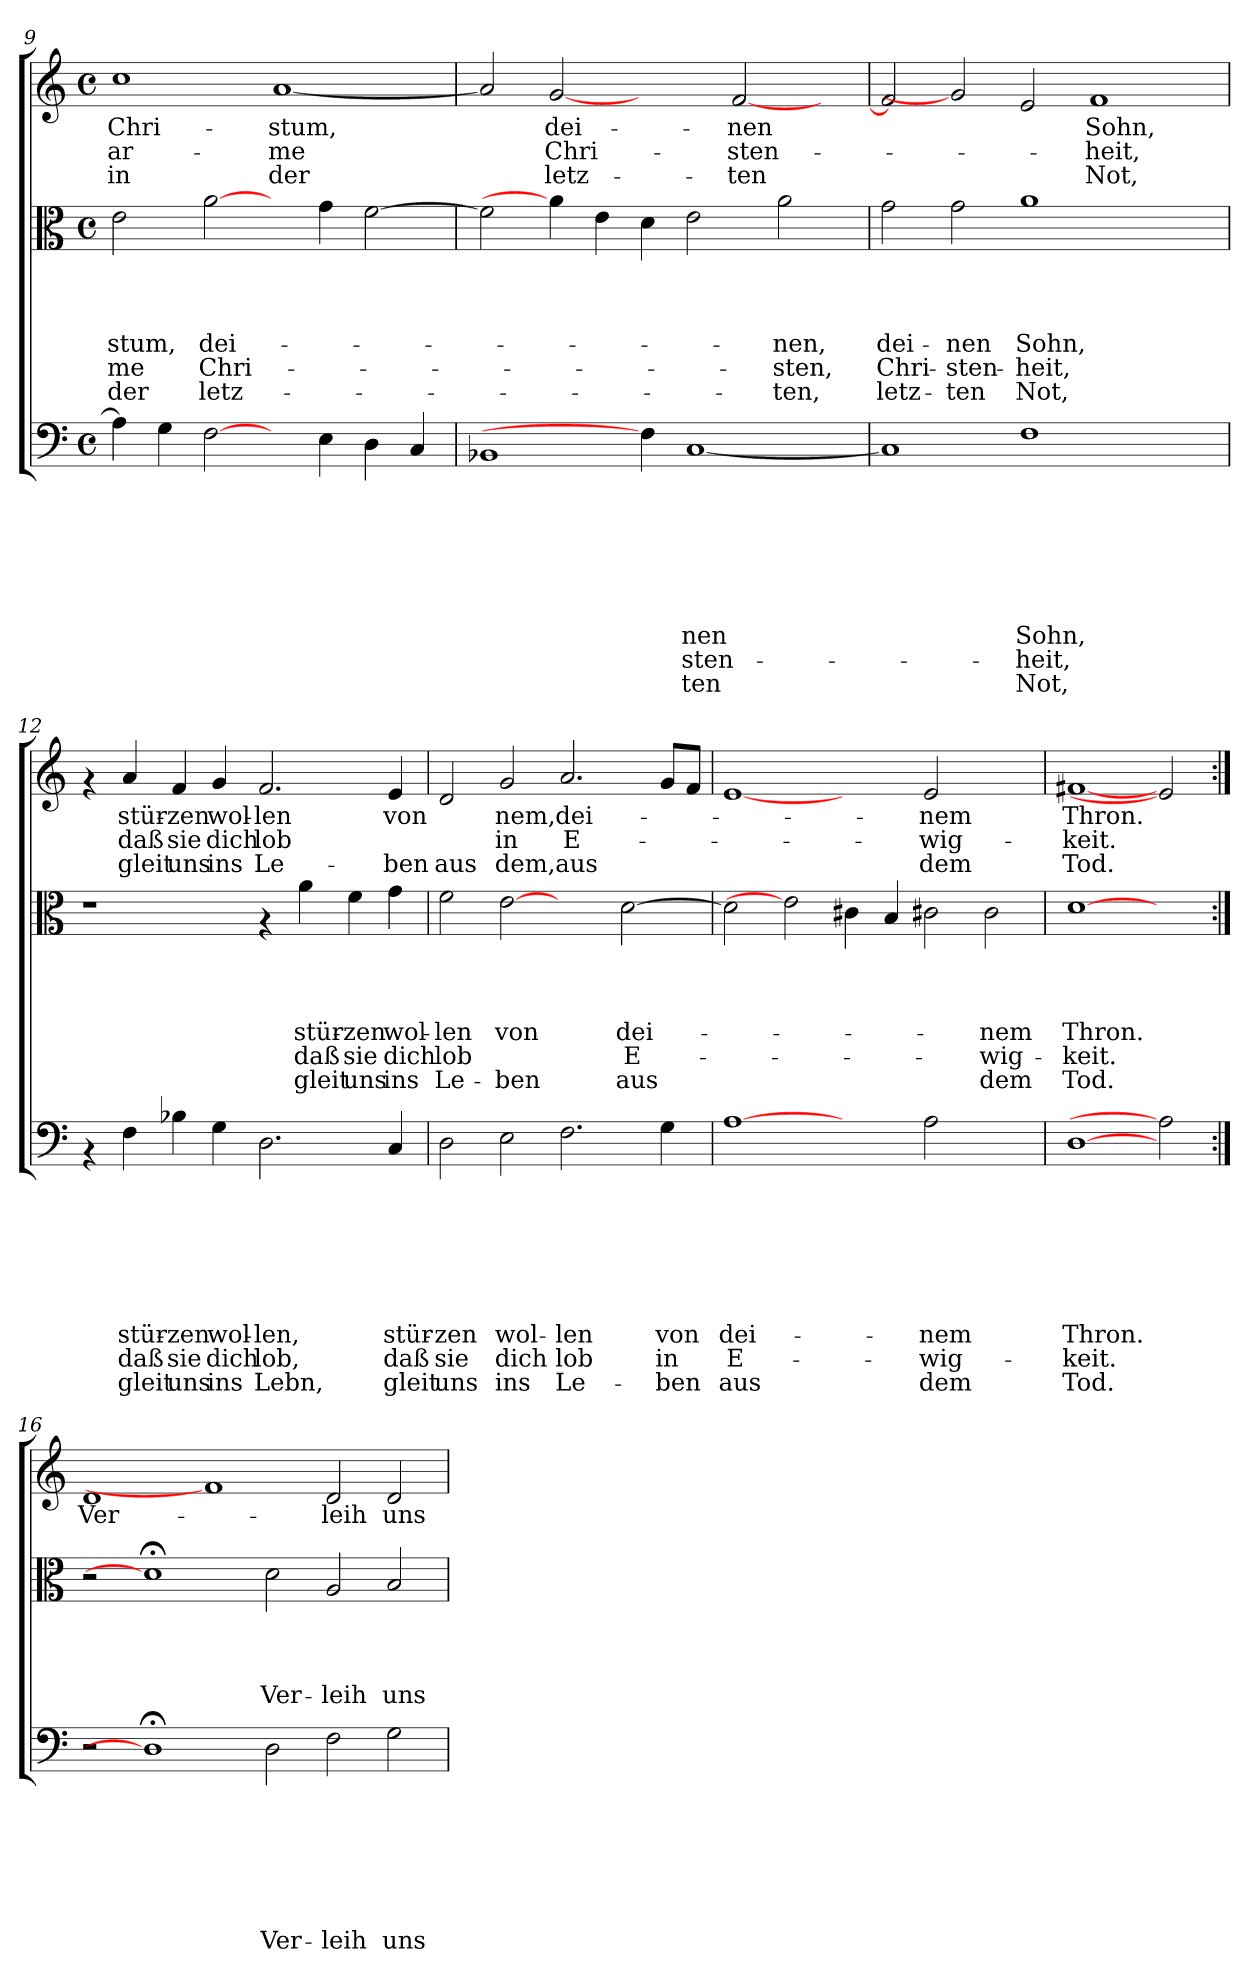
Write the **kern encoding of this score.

**kern	**text	**text	**text	**text	**text	**text	**text	**text	**text	**kern	**text	**text	**text	**text	**text	**text	**kern	**text	**text	**text
*part3	*part3	*part3	*part3	*part3	*part3	*part3	*part3	*part3	*part3	*part2	*part2	*part2	*part2	*part2	*part2	*part2	*part1	*part1	*part1	*part1
*staff3	*staff3	*staff3	*staff3	*staff3	*staff3	*staff3	*staff3	*staff3	*staff3	*staff2	*staff2	*staff2	*staff2	*staff2	*staff2	*staff2	*staff1	*staff1	*staff1	*staff1
!!LO:LB:g=z
*clefF4	*	*	*	*	*	*	*	*	*	*clefC3	*	*	*	*	*	*	*clefG2	*	*	*
*k[]	*	*	*	*	*	*	*	*	*	*k[]	*	*	*	*	*	*	*k[]	*	*	*
*C:	*	*	*	*	*	*	*	*	*	*C:	*	*	*	*	*	*	*C:	*	*	*
*M4/4	*	*	*	*	*	*	*	*	*	*M4/4	*	*	*	*	*	*	*M4/4	*	*	*
*met(c)	*	*	*	*	*	*	*	*	*	*met(c)	*	*	*	*	*	*	*met(c)	*	*	*
=9	=9	=9	=9	=9	=9	=9	=9	=9	=9	=9	=9	=9	=9	=9	=9	=9	=9	=9	=9	=9
!	!	!	!	!	!	!	!	!	!	!	!	!	!	!LO:LY:b:rj	!LO:LY:b:rj	!LO:LY:b:rj	!	!LO:LY:b:rj	!LO:LY:b:rj	!LO:LY:b:rj
4A\]	.	.	.	.	.	.	.	.	.	2e\	.	.	.	-stum,	-me	der	1cc	Chri-	ar-	in
4G\	.	.	.	.	.	.	.	.	.	.	.	.	.	.	.	.	.	.	.	.
!	!	!	!	!	!	!	!	!	!	!	!	!	!	!LO:LY:b:rj	!LO:LY:b:rj	!LO:LY:b:rj	!	!	!	!
[2F\	.	.	.	.	.	.	.	.	.	[2a\	.	.	.	dei-	Chri-	letz-	.	.	.	.
!	!	!	!	!	!	!	!	!	!	!	!	!	!	!	!	!	!	!LO:LY:b:rj	!LO:LY:b:rj	!LO:LY:b:rj
4ryy	.	.	.	.	.	.	.	.	.	4ryy	.	.	.	.	.	.	[<1a	-stum,	-me	der
4E\	.	.	.	.	.	.	.	.	.	4g\	.	.	.	.	.	.	.	.	.	.
4D\	.	.	.	.	.	.	.	.	.	[>2f\	.	.	.	.	.	.	.	.	.	.
4C/	.	.	.	.	.	.	.	.	.	.	.	.	.	.	.	.	.	.	.	.
=10	=10	=10	=10	=10	=10	=10	=10	=10	=10	=10	=10	=10	=10	=10	=10	=10	=10	=10	=10	=10
1BB-X	.	.	.	.	.	.	.	.	.	2f\]	.	.	.	.	.	.	2a/]	.	.	.
!	!	!	!	!	!	!	!	!	!	!	!	!	!	!	!	!	!	!LO:LY:b:rj	!LO:LY:b:rj	!LO:LY:b:rj
.	.	.	.	.	.	.	.	.	.	4a\]	.	.	.	.	.	.	[2g	dei-	Chri-	letz-
.	.	.	.	.	.	.	.	.	.	4e\	.	.	.	.	.	.	.	.	.	.
4F\]	.	.	.	.	.	.	.	.	.	4d\	.	.	.	.	.	.	2ryy	.	.	.
!	!	!	!	!	!	!	!LO:LY:b:rj	!LO:LY:b:rj	!LO:LY:b:rj	!	!	!	!	!	!	!	!	!	!	!
[<1C	.	.	.	.	.	.	-nen	-sten-	-ten	2e\	.	.	.	.	.	.	.	.	.	.
!	!	!	!	!	!	!	!	!	!	!	!	!	!	!	!	!	!	!LO:LY:b:rj	!LO:LY:b:rj	!LO:LY:b:rj
.	.	.	.	.	.	.	.	.	.	.	.	.	.	.	.	.	[<2f/	-nen	-sten-	-ten
!	!	!	!	!	!	!	!	!	!	!	!	!	!	!LO:LY:b:rj	!LO:LY:b:rj	!LO:LY:b:rj	!	!	!	!
.	.	.	.	.	.	.	.	.	.	2a\	.	.	.	-nen,	-sten,	-ten,	.	.	.	.
.	.	.	.	.	.	.	.	.	.	.	.	.	.	.	.	.	4ryy	.	.	.
=11	=11	=11	=11	=11	=11	=11	=11	=11	=11	=11	=11	=11	=11	=11	=11	=11	=11	=11	=11	=11
!	!	!	!	!	!	!	!	!	!	!	!	!	!	!LO:LY:b:rj	!LO:LY:b:rj	!LO:LY:b:rj	!	!	!	!
1C]	.	.	.	.	.	.	.	.	.	2g\	.	.	.	dei-	Chri-	letz-	2f/]	.	.	.
!	!	!	!	!	!	!	!	!	!	!	!	!	!	!LO:LY:b:rj	!LO:LY:b:rj	!LO:LY:b:rj	!	!	!	!
.	.	.	.	.	.	.	.	.	.	2g\	.	.	.	-nen	-sten-	-ten	2g]	.	.	.
!	!	!	!	!	!	!	!LO:LY:b:rj	!LO:LY:b:rj	!LO:LY:b:rj	!	!	!	!	!LO:LY:b:rj	!LO:LY:b:rj	!LO:LY:b:rj	!	!	!	!
1F	.	.	.	.	.	.	Sohn,	-heit,	Not,	1a	.	.	.	Sohn,	-heit,	Not,	2e/	.	.	.
!	!	!	!	!	!	!	!	!	!	!	!	!	!	!	!	!	!	!LO:LY:b:rj	!LO:LY:b:rj	!LO:LY:b:rj
.	.	.	.	.	.	.	.	.	.	.	.	.	.	.	.	.	1f	Sohn,	-heit,	Not,
2ryy	.	.	.	.	.	.	.	.	.	2ryy	.	.	.	.	.	.	.	.	.	.
=12	=12	=12	=12	=12	=12	=12	=12	=12	=12	=12	=12	=12	=12	=12	=12	=12	=12	=12	=12	=12
4rAA	.	.	.	.	.	.	.	.	.	1r	.	.	.	.	.	.	4rf	.	.	.
!	!	!	!	!	!	!	!LO:LY:b:rj	!LO:LY:b:rj	!LO:LY:b:rj	!	!	!	!	!	!	!	!	!LO:LY:b:rj	!LO:LY:b:rj	!LO:LY:b:rj
4F\	.	.	.	.	.	.	stür-	daß	gleit	.	.	.	.	.	.	.	4a/	stür-	daß	gleit
!	!	!	!	!	!	!	!LO:LY:b:rj	!LO:LY:b:rj	!LO:LY:b:rj	!	!	!	!	!	!	!	!	!LO:LY:b:rj	!LO:LY:b:rj	!LO:LY:b:rj
4B-X\	.	.	.	.	.	.	-zen	sie	uns	.	.	.	.	.	.	.	4f/	-zen	sie	uns
!	!	!	!	!	!	!	!LO:LY:b:rj	!LO:LY:b:rj	!LO:LY:b:rj	!	!	!	!	!	!	!	!	!LO:LY:b:rj	!LO:LY:b:rj	!LO:LY:b:rj
4G\	.	.	.	.	.	.	wol-	dich	ins	.	.	.	.	.	.	.	4g/	wol-	dich	ins
!	!	!	!	!	!	!	!LO:LY:b:rj	!LO:LY:b:rj	!LO:LY:b:rj	!	!	!	!	!	!	!	!	!LO:LY:b:rj	!LO:LY:b:rj	!LO:LY:b:rj
2.D\	.	.	.	.	.	.	-len,	lob,	Lebn,	4rG	.	.	.	.	.	.	2.f/	-len	lob	Le-
!	!	!	!	!	!	!	!	!	!	!	!	!	!	!LO:LY:b:rj	!LO:LY:b:rj	!LO:LY:b:rj	!	!	!	!
.	.	.	.	.	.	.	.	.	.	4a\	.	.	.	stür-	daß	gleit	.	.	.	.
!	!	!	!	!	!	!	!	!	!	!	!	!	!	!LO:LY:b:rj	!LO:LY:b:rj	!LO:LY:b:rj	!	!	!	!
.	.	.	.	.	.	.	.	.	.	4f\	.	.	.	-zen	sie	uns	.	.	.	.
!	!	!	!	!	!	!	!LO:LY:b:rj	!LO:LY:b:rj	!LO:LY:b:rj	!	!	!	!	!LO:LY:b:rj	!LO:LY:b:rj	!LO:LY:b:rj	!	!LO:LY:b:rj	!	!LO:LY:b:rj
4C/	.	.	.	.	.	.	stür-	daß	gleit	4g\	.	.	.	wol-	dich	ins	4e/	von	.	-ben
!!LO:PB:g=z
=13	=13	=13	=13	=13	=13	=13	=13	=13	=13	=13	=13	=13	=13	=13	=13	=13	=13	=13	=13	=13
!	!	!	!	!	!	!	!LO:LY:b:rj	!LO:LY:b:rj	!LO:LY:b:rj	!	!	!	!	!LO:LY:b:rj	!LO:LY:b:rj	!LO:LY:b:rj	!	!	!	!LO:LY:b:rj
2D\	.	.	.	.	.	.	-zen	sie	uns	2f\	.	.	.	-len	lob	Le-	2d/	.	.	aus
!	!	!	!	!	!	!	!LO:LY:b:rj	!LO:LY:b:rj	!LO:LY:b:rj	!	!	!	!	!LO:LY:b:rj	!	!LO:LY:b:rj	!	!LO:LY:b:rj	!LO:LY:b:rj	!LO:LY:b:rj
2E\	.	.	.	.	.	.	wol-	dich	ins	[2e	.	.	.	von	.	-ben	2g/	-nem,	in	dem,
!	!	!	!	!	!	!	!LO:LY:b:rj	!LO:LY:b:rj	!LO:LY:b:rj	!	!	!	!	!	!	!	!	!LO:LY:b:rj	!LO:LY:b:rj	!LO:LY:b:rj
2.F\	.	.	.	.	.	.	-len	lob	Le-	2ryy	.	.	.	.	.	.	2.a/	dei-	E-	aus
!	!	!	!	!	!	!	!	!	!	!	!	!	!	!LO:LY:b:rj	!LO:LY:b:rj	!LO:LY:b:rj	!	!	!	!
.	.	.	.	.	.	.	.	.	.	[>2d\	.	.	.	dei-	E-	aus	.	.	.	.
!	!	!	!	!	!	!	!LO:LY:b:rj	!LO:LY:b:rj	!LO:LY:b:rj	!	!	!	!	!	!	!	!	!	!	!
4G\	.	.	.	.	.	.	von	in	-ben	.	.	.	.	.	.	.	8g/L	.	.	.
.	.	.	.	.	.	.	.	.	.	.	.	.	.	.	.	.	8f/J	.	.	.
=14	=14	=14	=14	=14	=14	=14	=14	=14	=14	=14	=14	=14	=14	=14	=14	=14	=14	=14	=14	=14
!	!	!	!	!	!	!	!LO:LY:b:rj	!LO:LY:b:rj	!LO:LY:b:rj	!	!	!	!	!	!	!	!	!	!	!
[1A	.	.	.	.	.	.	dei-	E-	aus	2d\]	.	.	.	.	.	.	[1e	.	.	.
.	.	.	.	.	.	.	.	.	.	2e]	.	.	.	.	.	.	.	.	.	.
2ryy	.	.	.	.	.	.	.	.	.	4c#X\	.	.	.	.	.	.	2ryy	.	.	.
.	.	.	.	.	.	.	.	.	.	4B/	.	.	.	.	.	.	.	.	.	.
!	!	!	!	!	!	!	!LO:LY:b:rj	!LO:LY:b:rj	!LO:LY:b:rj	!	!	!	!	!	!	!	!	!LO:LY:b:rj	!LO:LY:b:rj	!LO:LY:b:rj
2A\	.	.	.	.	.	.	-nem	-wig-	dem	2c#X\	.	.	.	.	.	.	2e/	-nem	-wig-	dem
!	!	!	!	!	!	!	!	!	!	!	!	!	!	!LO:LY:b:rj	!LO:LY:b:rj	!LO:LY:b:rj	!	!	!	!
2ryy	.	.	.	.	.	.	.	.	.	2c#\	.	.	.	-nem	-wig-	dem	2ryy	.	.	.
=15	=15	=15	=15	=15	=15	=15	=15	=15	=15	=15	=15	=15	=15	=15	=15	=15	=15	=15	=15	=15
!	!	!	!	!	!	!	!LO:LY:b:rj	!LO:LY:b:rj	!LO:LY:b:rj	!	!	!	!	!LO:LY:b:rj	!LO:LY:b:rj	!LO:LY:b:rj	!	!LO:LY:b:rj	!LO:LY:b:rj	!LO:LY:b:rj
[1D	.	.	.	.	.	.	Thron.	-keit.	Tod.	[1d	.	.	.	Thron.	-keit.	Tod.	[1f#X	Thron.	-keit.	Tod.
2A]	.	.	.	.	.	.	.	.	.	2ryy	.	.	.	.	.	.	2e]	.	.	.
=16:|!	=16:|!	=16:|!	=16:|!	=16:|!	=16:|!	=16:|!	=16:|!	=16:|!	=16:|!	=16:|!	=16:|!	=16:|!	=16:|!	=16:|!	=16:|!	=16:|!	=16:|!	=16:|!	=16:|!	=16:|!
!	!	!	!	!	!	!	!	!	!	!	!	!	!	!	!	!	!	!LO:LY:b:rj	!	!
2r	.	.	.	.	.	.	.	.	.	2r	.	.	.	.	.	.	1d	Ver-	.	.
1D;<]	.	.	.	.	.	.	.	.	.	1d;]	.	.	.	.	.	.	.	.	.	.
.	.	.	.	.	.	.	.	.	.	.	.	.	.	.	.	.	1f#]	.	.	.
!	!	!	!	!	!	!	!LO:LY:b:rj	!	!	!	!	!	!	!LO:LY:b:rj	!	!	!	!	!	!
2D\	.	.	.	.	.	.	Ver-	.	.	2d\	.	.	.	Ver-	.	.	.	.	.	.
!	!	!	!	!	!	!	!LO:LY:b:rj	!	!	!	!	!	!	!LO:LY:b:rj	!	!	!	!LO:LY:b:rj	!	!
2F\	.	.	.	.	.	.	-leih	.	.	2A/	.	.	.	-leih	.	.	2d/	-leih	.	.
!	!	!	!	!	!	!	!LO:LY:b:rj	!	!	!	!	!	!	!LO:LY:b:rj	!	!	!	!LO:LY:b:rj	!	!
2G\	.	.	.	.	.	.	uns	.	.	2B/	.	.	.	uns	.	.	2d/	uns	.	.
=	=	=	=	=	=	=	=	=	=	=	=	=	=	=	=	=	=	=	=	=
*-	*-	*-	*-	*-	*-	*-	*-	*-	*-	*-	*-	*-	*-	*-	*-	*-	*-	*-	*-	*-
